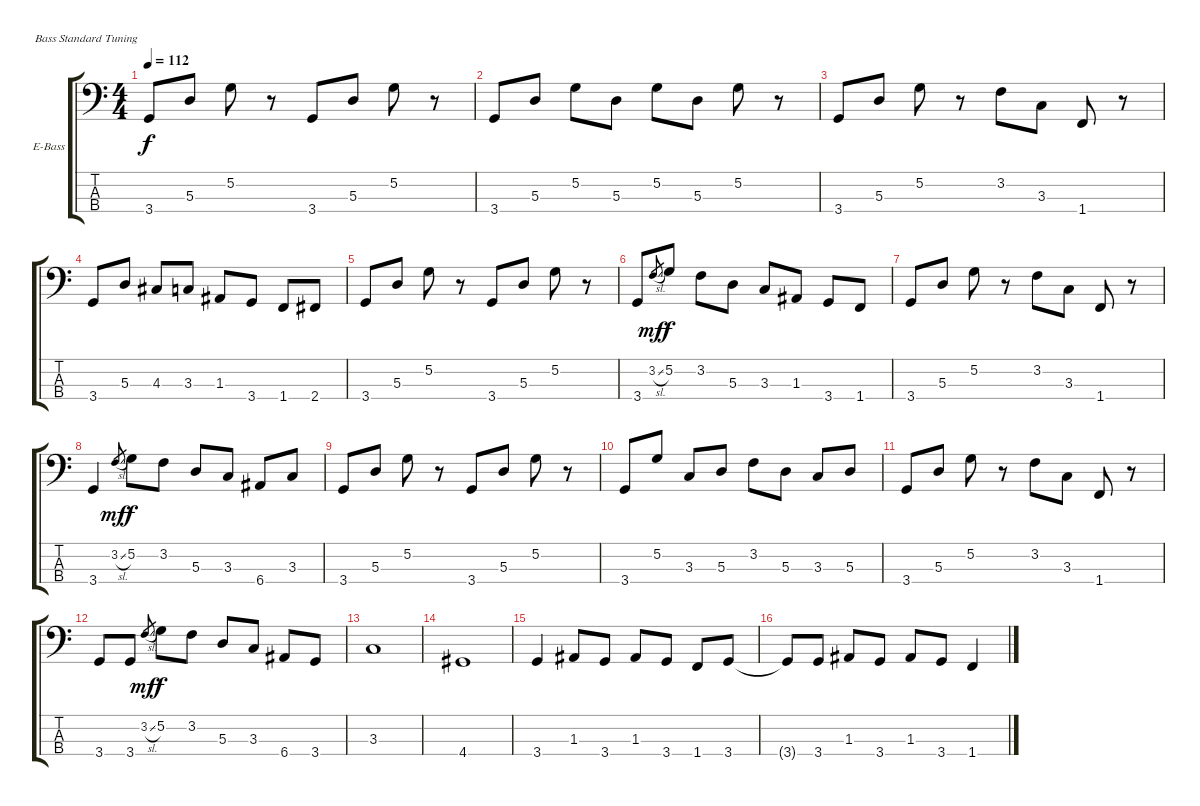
\bracketExtendMode groupsimilarinstruments
\firstSystemTrackNameOrientation horizontal
\otherSystemsTrackNameOrientation horizontal
\track ("Glenn Hughes" "E-Bass") {instrument electricbassfinger}
\staff {score tabs}
\tuning (G2 D2 A1 E1)
\ts (4 4)
\tempo 112
\clef f4
\ks c
3.4.8{dy f} 5.3.8 5.2.8 r.8 3.4.8 5.3.8 5.2.8 r.8 |
3.4.8 5.3.8 5.2.8 5.3.8 5.2.8 5.3.8 5.2.8 r.8 |
3.4.8 5.3.8 5.2.8 r.8 3.2.8 3.3.8 1.4.8 r.8 |
3.4.8 5.3.8 4.3.8 3.3.8 1.3.8 3.4.8 1.4.8 2.4.8 |
3.4.8 5.3.8 5.2.8 r.8 3.4.8 5.3.8 5.2.8 r.8 |
3.4.8 3.2{sl}.8{gr dy mf} 5.2.8{dy f} 3.2.8 5.3.8 3.3.8 1.3.8 3.4.8 1.4.8 |
3.4.8 5.3.8 5.2.8 r.8 3.2.8 3.3.8 1.4.8 r.8 |
3.4.4 3.2{sl}.8{gr dy mf} 5.2.8{dy f} 3.2.8 5.3.8 3.3.8 6.4.8 3.3.8 |
3.4.8 5.3.8 5.2.8 r.8 3.4.8 5.3.8 5.2.8 r.8 |
3.4.8 5.2.8 3.3.8 5.3.8 3.2.8 5.3.8 3.3.8 5.3.8 |
3.4.8 5.3.8 5.2.8 r.8 3.2.8 3.3.8 1.4.8 r.8 |
3.4.8 3.4.8 3.2{sl}.8{gr dy mf} 5.2.8{dy f} 3.2.8 5.3.8 3.3.8 6.4.8 3.4.8 |
3.3.1 |
4.4.1 |
3.4.4 1.3.8 3.4.8 1.3.8 3.4.8 1.4.8 3.4.8 |
3.4{t}.8 3.4.8 1.3.8 3.4.8 1.3.8 3.4.8 1.4.4
